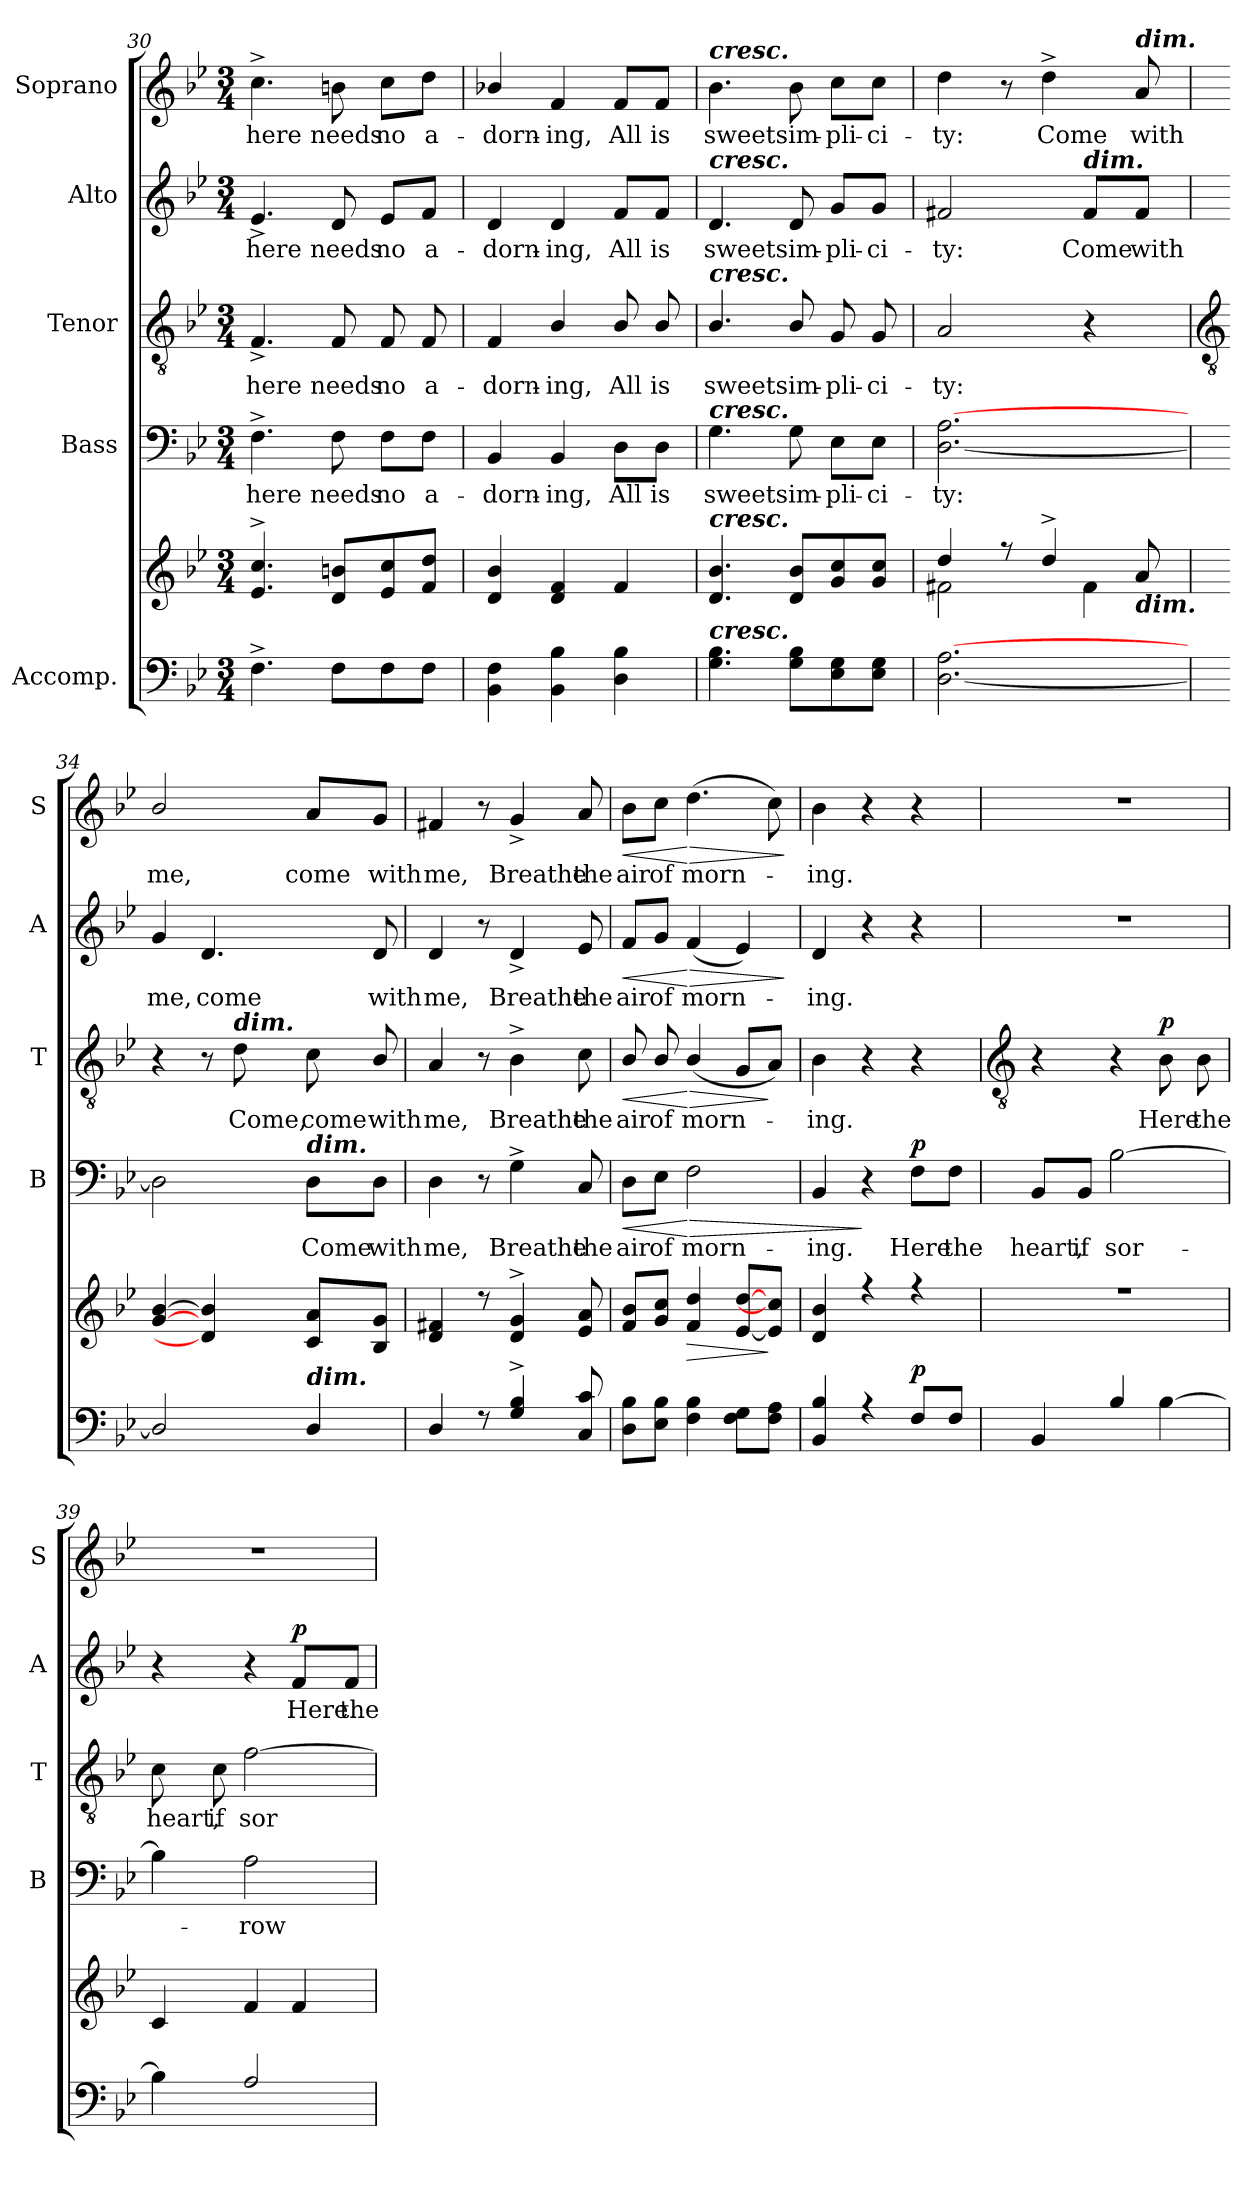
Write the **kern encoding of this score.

**kern	**kern	**dynam	**kern	**text	**dynam	**kern	**text	**dynam	**kern	**text	**dynam	**kern	**text	**dynam
*part5	*part5	*part5	*part4	*part4	*part4	*part3	*part3	*part3	*part2	*part2	*part2	*part1	*part1	*part1
*staff6	*staff5	*staff5/6	*staff4	*staff4	*staff4	*staff3	*staff3	*staff3	*staff2	*staff2	*staff2	*staff1	*staff1	*staff1
*I"Accomp.	*	*	*I"Bass	*	*	*I"Tenor	*	*	*I"Alto	*	*	*I"Soprano	*	*
*	*	*	*I'B	*	*	*I'T	*	*	*I'A	*	*	*I'S	*	*
*clefF4	*clefG2	*	*clefF4	*	*	*clefGv2	*	*	*clefG2	*	*	*clefG2	*	*
*k[b-e-]	*k[b-e-]	*	*k[b-e-]	*	*	*k[b-e-]	*	*	*k[b-e-]	*	*	*k[b-e-]	*	*
*B-:	*B-:	*	*B-:	*	*	*B-:	*	*	*B-:	*	*	*B-:	*	*
*M3/4	*M3/4	*	*M3/4	*	*	*M3/4	*	*	*M3/4	*	*	*M3/4	*	*
=30	=30	=30	=30	=30	=30	=30	=30	=30	=30	=30	=30	=30	=30	=30
*	*^	*	*	*	*	*	*	*	*	*	*	*	*	*
!	!	!LO:N:vis=1	!	!	!LO:LY:b	!	!	!LO:LY:b	!	!	!LO:LY:b	!	!	!LO:LY:b	!
4.F^	4.e-/^ 4.cc/^	2.ryy	.	4.F^	here	.	4.F^	here	.	4.e-^	here	.	4.cc^	here	.
!	!	!	!	!	!LO:LY:b	!	!	!LO:LY:b	!	!	!LO:LY:b	!	!	!LO:LY:b	!
8FL	8d/ 8bn/L	.	.	8F	needs	.	8F	needs	.	8d	needs	.	8bn	needs	.
!	!	!	!	!	!LO:LY:b	!	!	!LO:LY:b	!	!	!LO:LY:b	!	!	!LO:LY:b	!
8F	8e-/ 8cc/	.	.	8F\L	no	.	8F	no	.	8e-/L	no	.	8cc\L	no	.
!	!	!	!	!	!LO:LY:b	!	!	!LO:LY:b	!	!	!LO:LY:b	!	!	!LO:LY:b	!
8FJ	8f/ 8dd/J	.	.	8F\J	a-	.	8F	a-	.	8f/J	a-	.	8dd\J	a-	.
=31	=31	=31	=31	=31	=31	=31	=31	=31	=31	=31	=31	=31	=31	=31	=31
!	!	!LO:N:vis=1	!	!	!LO:LY:b	!	!	!LO:LY:b	!	!	!LO:LY:b	!	!	!LO:LY:b	!
4BB- 4F	4d/ 4b-/	2.ryy	.	4BB-	-dorn-	.	4F	-dorn-	.	4d	-dorn-	.	4b-X/	-dorn-	.
!	!	!	!	!	!LO:LY:b	!	!	!LO:LY:b	!	!	!LO:LY:b	!	!	!LO:LY:b	!
4BB- 4B-	4d/ 4f/	.	.	4BB-	-ing,	.	4B-/	-ing,	.	4d	-ing,	.	4f	-ing,	.
!	!	!	!	!	!LO:LY:b	!	!	!LO:LY:b	!	!	!LO:LY:b	!	!	!LO:LY:b	!
4D 4B-	4f/	.	.	8D\L	All	.	8B-/	All	.	8f/L	All	.	8f/L	All	.
!	!	!	!	!	!LO:LY:b	!	!	!LO:LY:b	!	!	!LO:LY:b	!	!	!LO:LY:b	!
.	.	.	.	8D\J	is	.	8B-/	is	.	8f/J	is	.	8f/J	is	.
=32	=32	=32	=32	=32	=32	=32	=32	=32	=32	=32	=32	=32	=32	=32	=32
!	!	!	!	!	!	!	!	!	!	!	!	!	!LO:TX:a:Bi:t=cresc.	!	!
!	!	!	!	!	!	!	!	!	!	!LO:TX:a:Bi:t=cresc.	!	!	!	!	!
!	!	!	!	!	!	!	!LO:TX:a:Bi:t=cresc.	!	!	!	!	!	!	!	!
!	!	!	!	!LO:TX:a:Bi:t=cresc.	!	!	!	!	!	!	!	!	!	!	!
!	!LO:TX:a:Bi:t=cresc.	!	!	!	!	!	!	!	!	!	!	!	!	!	!
!LO:TX:a:Bi:t=cresc.	!	!	!	!	!	!	!	!	!	!	!	!	!	!	!
!	!	!LO:N:vis=1	!	!	!LO:LY:b	!	!	!LO:LY:b	!	!	!LO:LY:b	!	!	!LO:LY:b	!
4.G 4.B-	4.d/ 4.b-/	2.ryy	.	4.G	sweet	.	4.B-/	sweet	.	4.d	sweet	.	4.b-	sweet	.
!	!	!	!	!	!LO:LY:b	!	!	!LO:LY:b	!	!	!LO:LY:b	!	!	!LO:LY:b	!
8G 8B-L	8d/ 8b-/L	.	.	8G	sim-	.	8B-/	sim-	.	8d	sim-	.	8b-	sim-	.
!	!	!	!	!	!LO:LY:b	!	!	!LO:LY:b	!	!	!LO:LY:b	!	!	!LO:LY:b	!
8E- 8G	8g/ 8cc/	.	.	8E-\L	-pli-	.	8G	-pli-	.	8g/L	-pli-	.	8cc\L	-pli-	.
!	!	!	!	!	!LO:LY:b	!	!	!LO:LY:b	!	!	!LO:LY:b	!	!	!LO:LY:b	!
8E- 8GJ	8g/ 8cc/J	.	.	8E-\J	-ci-	.	8G	-ci-	.	8g/J	-ci-	.	8cc\J	-ci-	.
=33	=33	=33	=33	=33	=33	=33	=33	=33	=33	=33	=33	=33	=33	=33	=33
!	!	!	!	!	!LO:LY:b	!	!	!LO:LY:b	!	!	!LO:LY:b	!	!	!LO:LY:b	!
[2.D [2.A	4dd/	2f#X\	.	[2.D [2.A	-ty:	.	2A	-ty:	.	2f#X	-ty:	.	4dd	-ty:	.
.	8r	.	.	.	.	.	.	.	.	.	.	.	8r	.	.
!	!	!	!	!	!	!	!	!	!	!	!	!	!	!LO:LY:b	!
.	4dd^/	.	.	.	.	.	.	.	.	.	.	.	4dd^	Come	.
!	!	!	!	!	!	!	!	!	!	!LO:TX:a:Bi:t=dim.	!	!	!	!	!
!	!	!	!	!	!	!	!	!	!	!	!LO:LY:b	!	!	!	!
.	.	4f#\	.	.	.	.	4r	.	.	8f#/L	Come	.	.	.	.
!	!	!	!	!	!	!	!	!	!	!	!	!	!LO:TX:a:Bi:t=dim.	!	!
!	!LO:TX:b:Bi:t=dim.	!	!	!	!	!	!	!	!	!	!	!	!	!	!
!	!	!	!	!	!	!	!	!	!	!	!LO:LY:b	!	!	!LO:LY:b	!
.	8a/	.	.	.	.	.	.	.	.	8f#/J	with	.	8a	with	.
!!LO:LB:g=z
=34	=34	=34	=34	=34	=34	=34	=34	=34	=34	=34	=34	=34	=34	=34	=34
*	*	*	*	*	*	*	*clefGv2	*	*	*	*	*	*	*	*
*^	*	*	*	*	*	*	*	*	*	*	*	*	*	*	*
!	!LO:N:vis=1	!	!LO:N:vis=1	!	!	!	!	!	!	!	!	!LO:LY:b	!	!	!LO:LY:b	!
2D]	2.ryy	[4g/ [4b-/	2.ryy	.	2D]	.	.	4r	.	.	4g	me,	.	2b-/	me,	.
!	!	!	!	!	!	!	!	!	!	!	!	!LO:LY:b	!	!	!	!
.	.	4d/] 4b-/]	.	.	.	.	.	8r	.	.	4.d	come	.	.	.	.
!	!	!	!	!	!	!	!	!LO:TX:a:Bi:t=dim.	!	!	!	!	!	!	!	!
!	!	!	!	!	!	!	!	!	!LO:LY:b	!	!	!	!	!	!	!
.	.	.	.	.	.	.	.	8d	Come,	.	.	.	.	.	.	.
!	!	!	!	!	!LO:TX:a:Bi:t=dim.	!	!	!	!	!	!	!	!	!	!	!
!LO:TX:a:Bi:t=dim.	!	!	!	!	!	!	!	!	!	!	!	!	!	!	!	!
!	!	!	!	!	!	!LO:LY:b	!	!	!LO:LY:b	!	!	!	!	!	!LO:LY:b	!
4D	.	8c/ 8a/L	.	.	8D\L	Come	.	8c	come	.	.	.	.	8a/L	come	.
!	!	!	!	!	!	!LO:LY:b	!	!	!LO:LY:b	!	!	!LO:LY:b	!	!	!LO:LY:b	!
.	.	8B-/ 8g/J	.	.	8D\J	with	.	8B-/	with	.	8d	with	.	8g/J	with	.
=35	=35	=35	=35	=35	=35	=35	=35	=35	=35	=35	=35	=35	=35	=35	=35	=35
!	!LO:N:vis=1	!	!LO:N:vis=1	!	!	!LO:LY:b	!	!	!LO:LY:b	!	!	!LO:LY:b	!	!	!LO:LY:b	!
4D	2.ryy	4d/ 4f#X/	2.ryy	.	4D	me,	.	4A	me,	.	4d	me,	.	4f#X	me,	.
8r	.	8r	.	.	8r	.	.	8r	.	.	8r	.	.	8r	.	.
!	!	!	!	!	!	!LO:LY:b	!	!	!LO:LY:b	!	!	!LO:LY:b	!	!	!LO:LY:b	!
4G^ 4B-^	.	4d/^ 4g/^	.	.	4G^	Breathe	.	4B-^	Breathe	.	4d^	Breathe	.	4g^	Breathe	.
!	!	!	!	!	!	!LO:LY:b	!	!	!LO:LY:b	!	!	!LO:LY:b	!	!	!LO:LY:b	!
8C 8c	.	8e-/ 8a/	.	.	8C	the	.	8c	the	.	8e-	the	.	8a	the	.
=36	=36	=36	=36	=36	=36	=36	=36	=36	=36	=36	=36	=36	=36	=36	=36	=36
!	!LO:N:vis=1	!	!LO:N:vis=1	!LO:HP:b	!	!LO:LY:b	!LO:HP:b	!	!LO:LY:b	!LO:HP:b	!	!LO:LY:b	!LO:HP:b	!	!LO:LY:b	!LO:HP:b
8D 8B-L	2.ryy	8f/ 8b-/L	2.ryy	<	8D\L	air	<	8B-/	air	<	8f/L	air	<	8b-\L	air	<
!	!	!	!	!	!	!LO:LY:b	!	!	!LO:LY:b	!	!	!LO:LY:b	!	!	!LO:LY:b	!
8E- 8B-J	.	8g/ 8cc/J	.	.	8E-\J	of	.	8B-/	of	.	8g/J	of	.	8cc\J	of	.
!	!	!	!	!LO:HP:n=1:b	!	!LO:LY:b	!LO:HP:n=1:b	!	!LO:LY:b	!LO:HP:n=1:b	!	!LO:LY:b	!LO:HP:n=1:b	!	!LO:LY:b	!LO:HP:n=1:b
4F 4B-	.	4f/ 4dd/	.	[ >	2F	morn-	[ >	(<4B-/	morn-	[ >	(<4f	morn-	[ >	(>4.dd	morn-	[ >
8F 8GL	.	[8e-/ [8dd/L	.	.	.	.	.	8GL	.	.	4e-)	.	.	.	.	.
8F 8AJ	.	8e-/] 8cc/]J	.	]	.	.	.	8AJ)	.	]	.	.	.	8cc)	.	.
*v	*v	*	*	*	*	*	*	*	*	*	*	*	*	*	*	*
*	*v	*v	*	*	*	*	*	*	*	*	*	*	*	*	*
.	.	.	.	.	.	.	.	.	.	.	]	.	.	]
=37	=37	=37	=37	=37	=37	=37	=37	=37	=37	=37	=37	=37	=37	=37
*^	*^	*	*	*	*	*	*	*	*	*	*	*	*	*
!	!LO:N:vis=1	!	!LO:N:vis=1	!	!	!LO:LY:b	!	!	!LO:LY:b	!	!	!LO:LY:b	!	!	!LO:LY:b	!
4BB- 4B-	2.ryy	4d/ 4b-/	2.ryy	.	4BB-	-ing.	.	4B-	ing.	.	4d	ing.	.	4b-	ing.	.
4r	.	4r	.	.	4r	.	]	4r	.	.	4r	.	.	4r	.	.
!	!	!	!	!LO:DY:a=2	!	!LO:LY:b	!LO:DY:b	!	!	!	!	!	!	!	!	!
8FL	.	4r	.	p	8F\L	Here	p	4r	.	.	4r	.	.	4r	.	.
!	!	!	!	!	!	!LO:LY:b	!	!	!	!	!	!	!	!	!	!
8FJ	.	.	.	.	8F\J	the	.	.	.	.	.	.	.	.	.	.
!!LO:LB:g=z
=38	=38	=38	=38	=38	=38	=38	=38	=38	=38	=38	=38	=38	=38	=38	=38	=38
*	*	*	*	*	*	*	*	*clefGv2	*	*	*	*	*	*	*	*
!	!LO:N:vis=1	!LO:N:vis=1	!LO:N:vis=1	!	!	!LO:LY:b	!	!	!	!	!LO:N:vis=1	!	!	!LO:N:vis=1	!	!
4BB-	2.ryy	2.r	2.ryy	.	8BB-/L	heart,	.	4r	.	.	2.r	.	.	2.r	.	.
!	!	!	!	!	!	!LO:LY:b	!	!	!	!	!	!	!	!	!	!
.	.	.	.	.	8BB-/J	if	.	.	.	.	.	.	.	.	.	.
!	!	!	!	!	!	!LO:LY:b	!	!	!	!	!	!	!	!	!	!
4B-	.	.	.	.	[2B-\	sor-	.	4r	.	.	.	.	.	.	.	.
!	!	!	!	!	!	!	!	!	!LO:LY:b	!LO:DY:b	!	!	!	!	!	!
[4B-\	.	.	.	.	.	.	.	8B-	Here	p	.	.	.	.	.	.
!	!	!	!	!	!	!	!	!	!LO:LY:b	!	!	!	!	!	!	!
.	.	.	.	.	.	.	.	8B-	the	.	.	.	.	.	.	.
=39	=39	=39	=39	=39	=39	=39	=39	=39	=39	=39	=39	=39	=39	=39	=39	=39
!	!LO:N:vis=1	!	!LO:N:vis=1	!	!	!	!	!	!LO:LY:b	!	!	!	!	!LO:N:vis=1	!	!
4B-\]	2.ryy	4c	2.ryy	.	4B-\]	.	.	8c	heart,	.	4r	.	.	2.r	.	.
!	!	!	!	!	!	!	!	!	!LO:LY:b	!	!	!	!	!	!	!
.	.	.	.	.	.	.	.	8c	if	.	.	.	.	.	.	.
!	!	!	!	!	!	!LO:LY:b	!	!	!LO:LY:b	!	!	!	!	!	!	!
2A	.	4f	.	.	2A	row	.	[2f	sor-	.	4r	.	.	.	.	.
!	!	!	!	!	!	!	!	!	!	!	!	!LO:LY:b	!LO:DY:b	!	!	!
.	.	4f	.	.	.	.	.	.	.	.	8f/L	Here	p	.	.	.
!	!	!	!	!	!	!	!	!	!	!	!	!LO:LY:b	!	!	!	!
.	.	.	.	.	.	.	.	.	.	.	8f/J	the	.	.	.	.
*v	*v	*	*	*	*	*	*	*	*	*	*	*	*	*	*	*
*	*v	*v	*	*	*	*	*	*	*	*	*	*	*	*	*
=	=	=	=	=	=	=	=	=	=	=	=	=	=	=
*-	*-	*-	*-	*-	*-	*-	*-	*-	*-	*-	*-	*-	*-	*-
